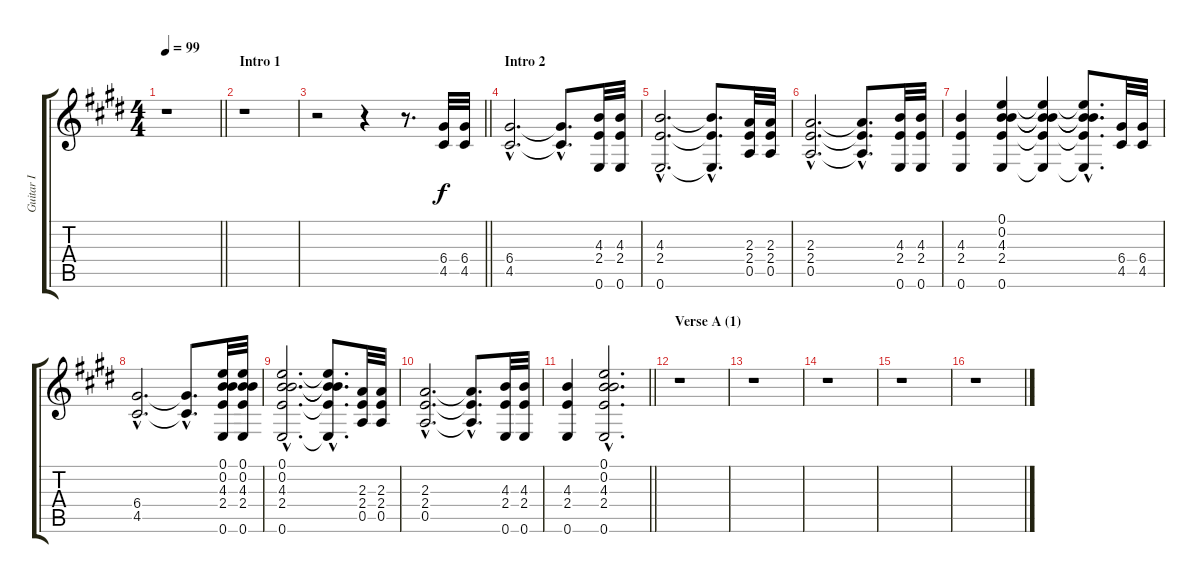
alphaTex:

\track ("Guitar I" "Guitar I") {instrument distortionguitar}
\staff {score tabs}
\tuning (E4 B3 G3 D3 A2 E2) {hide}
\ts (4 4)
\tempo 99
\clef g2
\barLineRight lightlight
\ks c#minor
r.1{dy f instrument distortionguitar} |
\section ("" "Intro 1")
r.1 |
\barLineRight lightlight
r.2 r.4 r.8{d} (6.4 4.5).32 (6.4 4.5).32 |
\section ("" "Intro 2")
(6.4{hac} 4.5{hac}).2{d} (6.4{hac t} 4.5{hac t}).8{d} (4.3 2.4 0.6).32 (4.3 2.4 0.6).32 |
(4.3{hac} 2.4{hac} 0.6{hac}).2{d} (4.3{hac t} 2.4{hac t} 0.6{hac t}).8{d} (2.3 2.4 0.5).32 (2.3 2.4 0.5).32 |
(2.3{hac} 2.4{hac} 0.5{hac}).2{d} (2.3{hac t} 2.4{hac t} 0.5{hac t}).8{d} (4.3 2.4 0.6).32 (4.3 2.4 0.6).32 |
(4.3 2.4 0.6).4 (0.1 0.2 4.3 2.4 0.6).4 (0.1{t} 0.2{t} 4.3{t} 2.4{t} 0.6{t}).4 (0.1{hac t} 0.2{hac t} 4.3{hac t} 2.4{hac t} 0.6{hac t}).8{d} (6.4 4.5).32 (6.4 4.5).32 |
(6.4{hac} 4.5{hac}).2{d} (6.4{hac t} 4.5{hac t}).8{d} (0.1 0.2 4.3 2.4 0.6).32 (0.1 0.2 4.3 2.4 0.6).32 |
(0.1{hac} 0.2{hac} 4.3{hac} 2.4{hac} 0.6{hac}).2{d} (0.1{hac t} 0.2{hac t} 4.3{hac t} 2.4{hac t} 0.6{hac t}).8{d} (2.3 2.4 0.5).32 (2.3 2.4 0.5).32 |
(2.3{hac} 2.4{hac} 0.5{hac}).2{d} (2.3{hac t} 2.4{hac t} 0.5{hac t}).8{d} (4.3 2.4 0.6).32 (4.3 2.4 0.6).32 |
\barLineRight lightlight
(4.3 2.4 0.6).4 (0.1{hac} 0.2{hac} 4.3{hac} 2.4{hac} 0.6{hac}).2{d} |
\section ("" "Verse A (1)")
r.1 |
r.1 |
r.1 |
r.1 |
r.1
